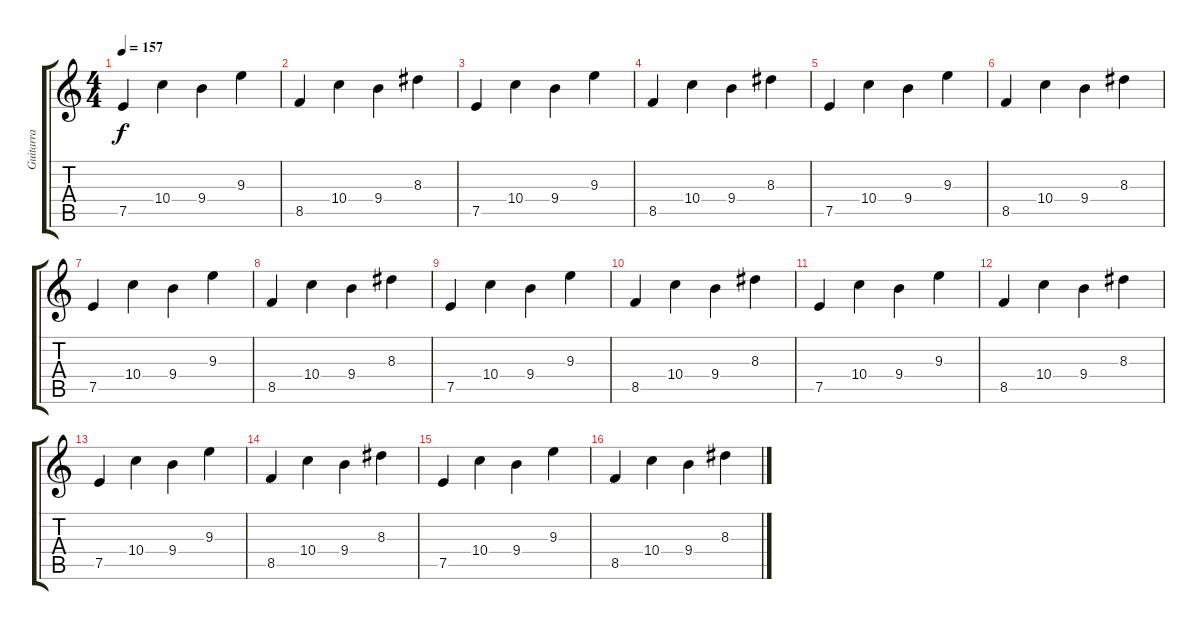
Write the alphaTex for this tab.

\track ("Guitarra" "Guitarra") {instrument distortionguitar}
\staff {score tabs}
\tuning (E4 B3 G3 D3 A2 E2) {hide}
\ts (4 4)
\tempo 157
\clef g2
\ks c
7.5.4{dy f} 10.4.4 9.4.4 9.3.4 |
8.5.4 10.4.4 9.4.4 8.3.4 |
7.5.4 10.4.4 9.4.4 9.3.4 |
8.5.4 10.4.4 9.4.4 8.3.4 |
7.5.4 10.4.4 9.4.4 9.3.4 |
8.5.4 10.4.4 9.4.4 8.3.4 |
7.5.4 10.4.4 9.4.4 9.3.4 |
8.5.4 10.4.4 9.4.4 8.3.4 |
7.5.4 10.4.4 9.4.4 9.3.4 |
8.5.4 10.4.4 9.4.4 8.3.4 |
7.5.4 10.4.4 9.4.4 9.3.4 |
8.5.4 10.4.4 9.4.4 8.3.4 |
7.5.4 10.4.4 9.4.4 9.3.4 |
8.5.4 10.4.4 9.4.4 8.3.4 |
7.5.4 10.4.4 9.4.4 9.3.4 |
8.5.4 10.4.4 9.4.4 8.3.4
